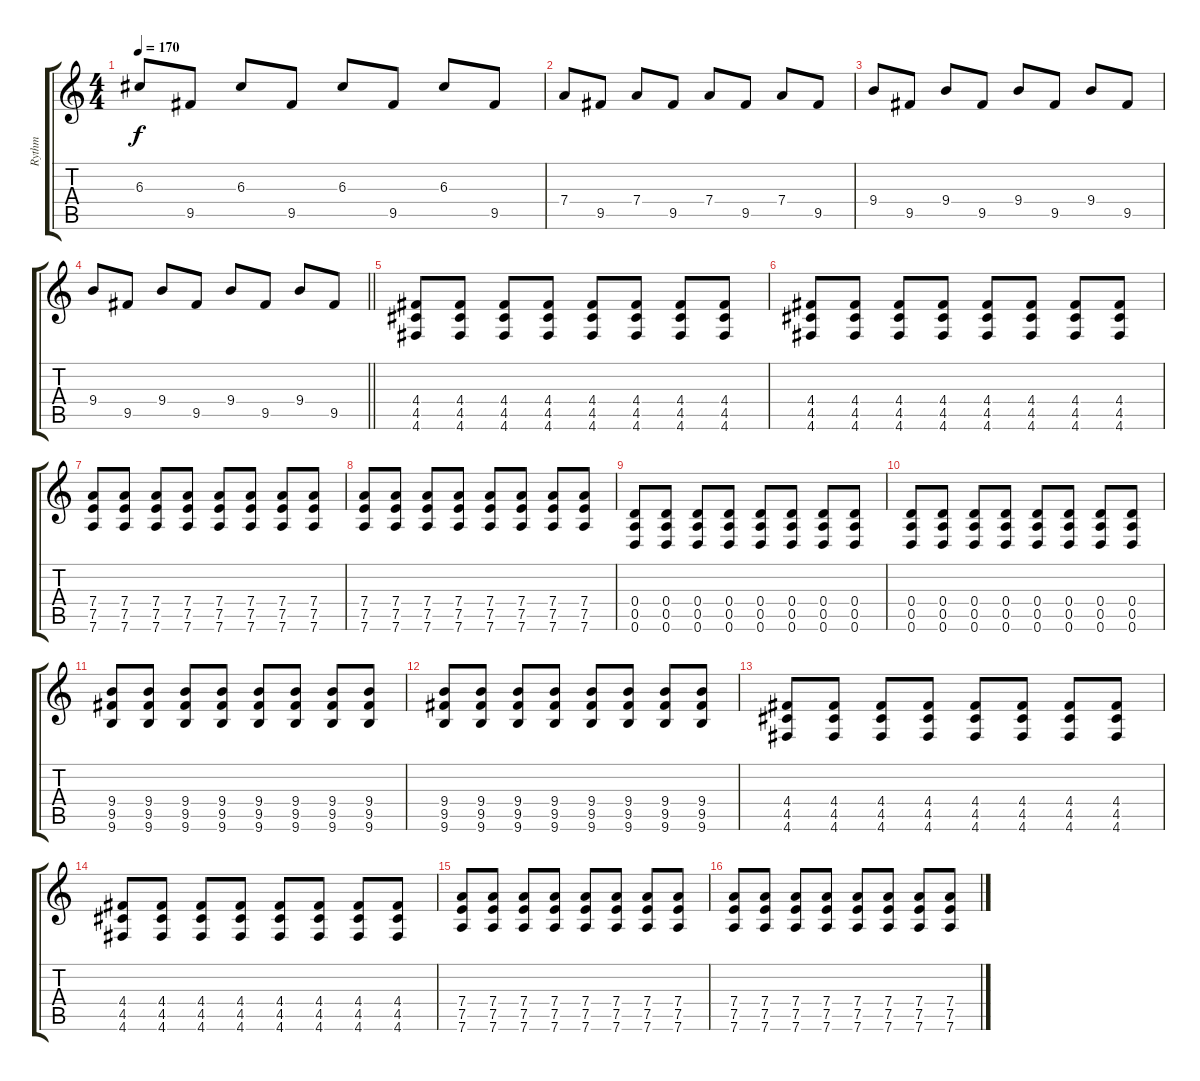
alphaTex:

\track ("Rythm" "Rythm") {instrument electricguitarclean}
\staff {score tabs}
\tuning (E4 B3 G3 D3 A2 D2) {hide}
\ts (4 4)
\tempo 170
\clef g2
\ks c
6.3.8{dy f} 9.5.8 6.3.8 9.5.8 6.3.8 9.5.8 6.3.8 9.5.8 |
7.4.8 9.5.8 7.4.8 9.5.8 7.4.8 9.5.8 7.4.8 9.5.8 |
9.4.8 9.5.8 9.4.8 9.5.8 9.4.8 9.5.8 9.4.8 9.5.8 |
\barLineRight lightlight
9.4.8 9.5.8 9.4.8 9.5.8 9.4.8 9.5.8 9.4.8 9.5.8 |
(4.4 4.5 4.6).8{instrument overdrivenguitar} (4.4 4.5 4.6).8 (4.4 4.5 4.6).8 (4.4 4.5 4.6).8 (4.4 4.5 4.6).8 (4.4 4.5 4.6).8 (4.4 4.5 4.6).8 (4.4 4.5 4.6).8 |
(4.4 4.5 4.6).8 (4.4 4.5 4.6).8 (4.4 4.5 4.6).8 (4.4 4.5 4.6).8 (4.4 4.5 4.6).8 (4.4 4.5 4.6).8 (4.4 4.5 4.6).8 (4.4 4.5 4.6).8 |
(7.4 7.5 7.6).8 (7.4 7.5 7.6).8 (7.4 7.5 7.6).8 (7.4 7.5 7.6).8 (7.4 7.5 7.6).8 (7.4 7.5 7.6).8 (7.4 7.5 7.6).8 (7.4 7.5 7.6).8 |
(7.4 7.5 7.6).8 (7.4 7.5 7.6).8 (7.4 7.5 7.6).8 (7.4 7.5 7.6).8 (7.4 7.5 7.6).8 (7.4 7.5 7.6).8 (7.4 7.5 7.6).8 (7.4 7.5 7.6).8 |
(0.4 0.5 0.6).8 (0.4 0.5 0.6).8 (0.4 0.5 0.6).8 (0.4 0.5 0.6).8 (0.4 0.5 0.6).8 (0.4 0.5 0.6).8 (0.4 0.5 0.6).8 (0.4 0.5 0.6).8 |
(0.4 0.5 0.6).8 (0.4 0.5 0.6).8 (0.4 0.5 0.6).8 (0.4 0.5 0.6).8 (0.4 0.5 0.6).8 (0.4 0.5 0.6).8 (0.4 0.5 0.6).8 (0.4 0.5 0.6).8 |
(9.4 9.5 9.6).8 (9.4 9.5 9.6).8 (9.4 9.5 9.6).8 (9.4 9.5 9.6).8 (9.4 9.5 9.6).8 (9.4 9.5 9.6).8 (9.4 9.5 9.6).8 (9.4 9.5 9.6).8 |
(9.4 9.5 9.6).8 (9.4 9.5 9.6).8 (9.4 9.5 9.6).8 (9.4 9.5 9.6).8 (9.4 9.5 9.6).8 (9.4 9.5 9.6).8 (9.4 9.5 9.6).8 (9.4 9.5 9.6).8 |
(4.4 4.5 4.6).8{instrument overdrivenguitar} (4.4 4.5 4.6).8 (4.4 4.5 4.6).8 (4.4 4.5 4.6).8 (4.4 4.5 4.6).8 (4.4 4.5 4.6).8 (4.4 4.5 4.6).8 (4.4 4.5 4.6).8 |
(4.4 4.5 4.6).8 (4.4 4.5 4.6).8 (4.4 4.5 4.6).8 (4.4 4.5 4.6).8 (4.4 4.5 4.6).8 (4.4 4.5 4.6).8 (4.4 4.5 4.6).8 (4.4 4.5 4.6).8 |
(7.4 7.5 7.6).8 (7.4 7.5 7.6).8 (7.4 7.5 7.6).8 (7.4 7.5 7.6).8 (7.4 7.5 7.6).8 (7.4 7.5 7.6).8 (7.4 7.5 7.6).8 (7.4 7.5 7.6).8 |
(7.4 7.5 7.6).8 (7.4 7.5 7.6).8 (7.4 7.5 7.6).8 (7.4 7.5 7.6).8 (7.4 7.5 7.6).8 (7.4 7.5 7.6).8 (7.4 7.5 7.6).8 (7.4 7.5 7.6).8
